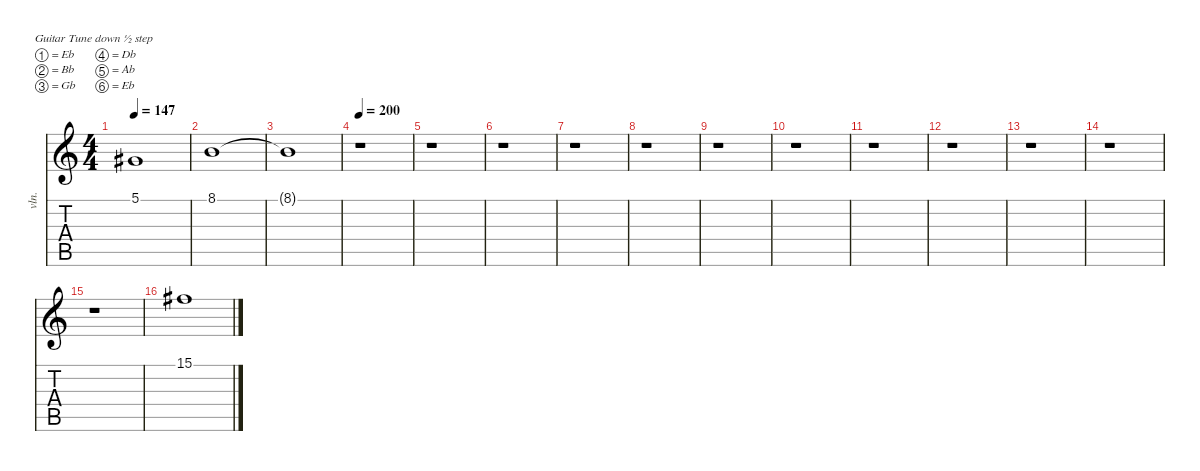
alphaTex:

\defaultSystemsLayout 4
\hideDynamics
\bracketExtendMode nobrackets
\otherSystemsTrackNameOrientation horizontal
\track ("Keyboards" "vln.") {instrument stringensemble1}
\staff {score tabs}
\tuning (Eb4 Bb3 Gb3 Db3 Ab2 Eb2)
\ts (4 4)
\tempo 147
\clef g2
\ks c
5.1{acc #}.1{dy fff beam Up} |
8.1.1{beam Down} |
8.1{t}.1{dy f beam Down} |
\tempo 200
r.1{beam Down} |
r.1{beam Down} |
r.1{beam Down} |
r.1{beam Down} |
r.1{beam Down} |
r.1{beam Down} |
r.1{beam Down} |
r.1{beam Down} |
r.1{beam Down} |
r.1{beam Down} |
r.1{beam Down} |
r.1{beam Down} |
15.1{acc #}.1{dy mf beam Down}
